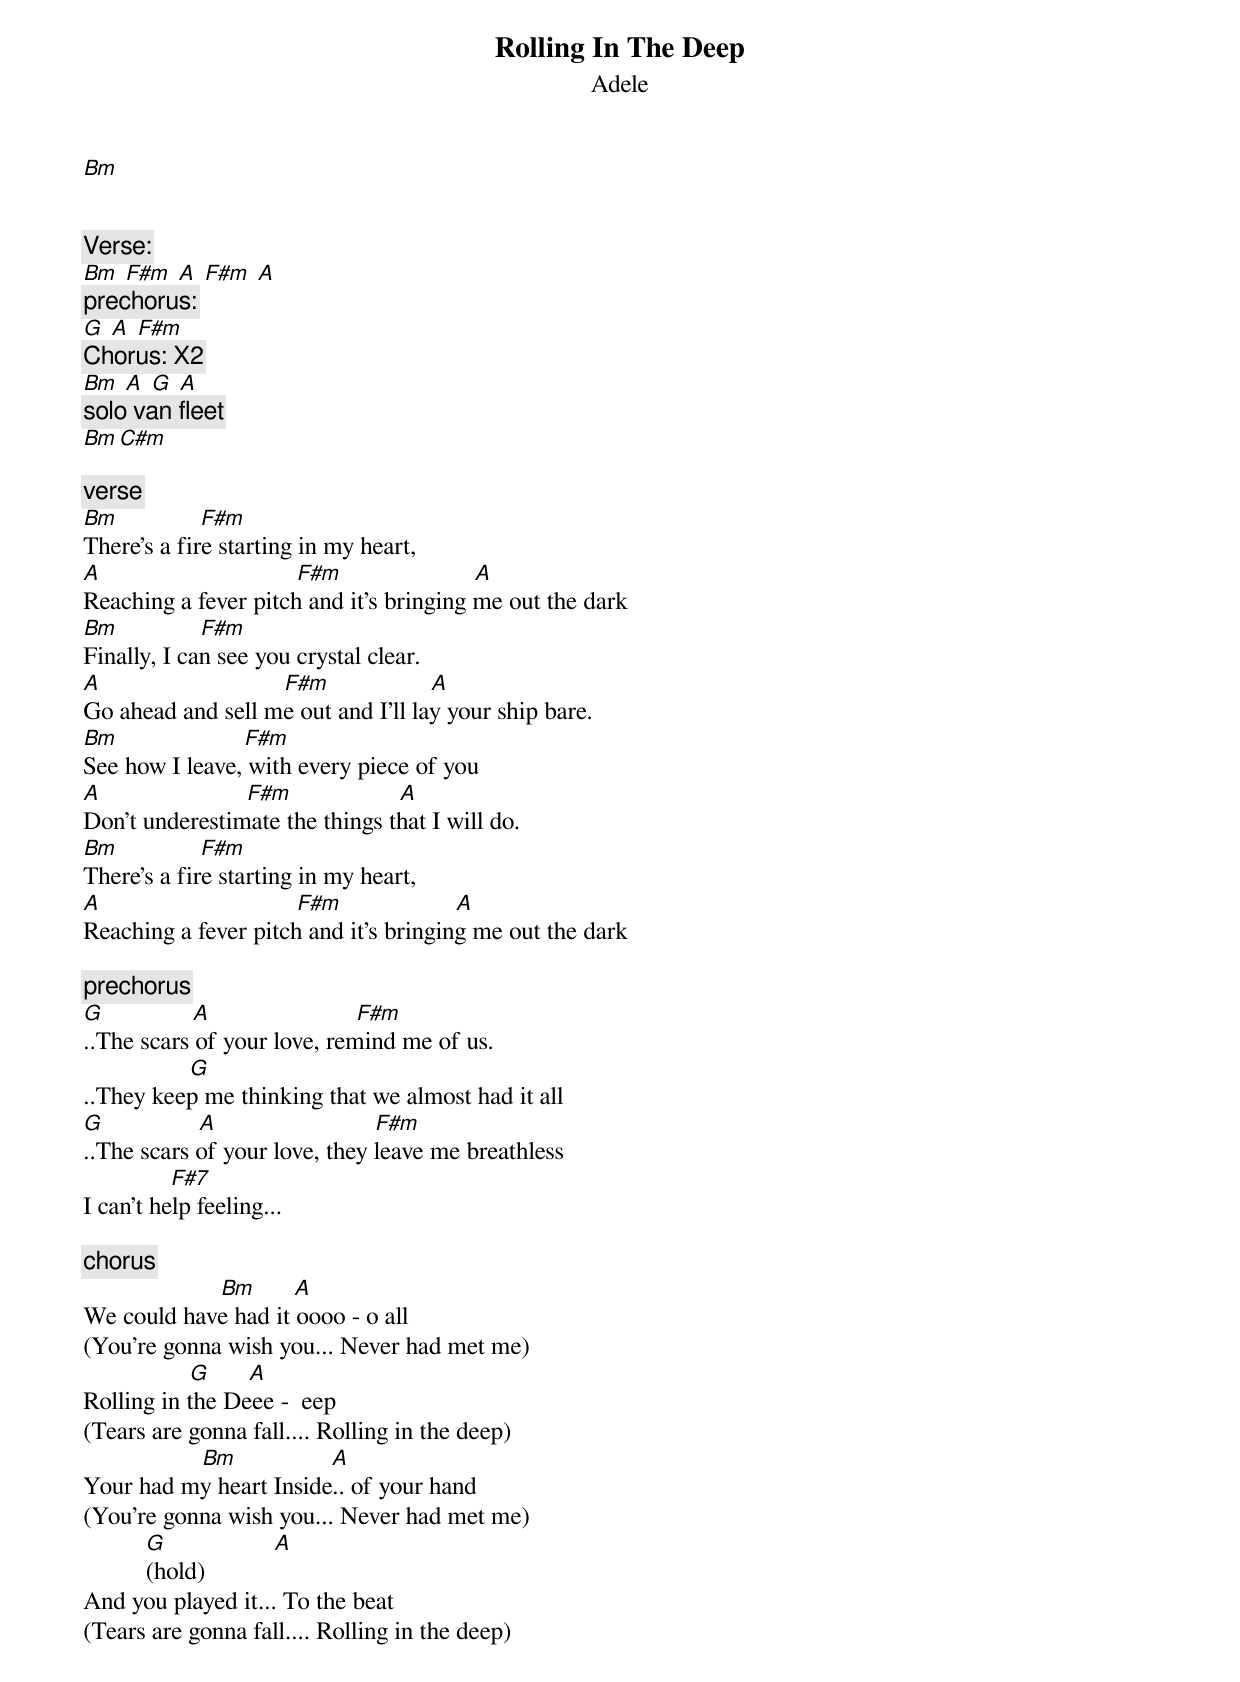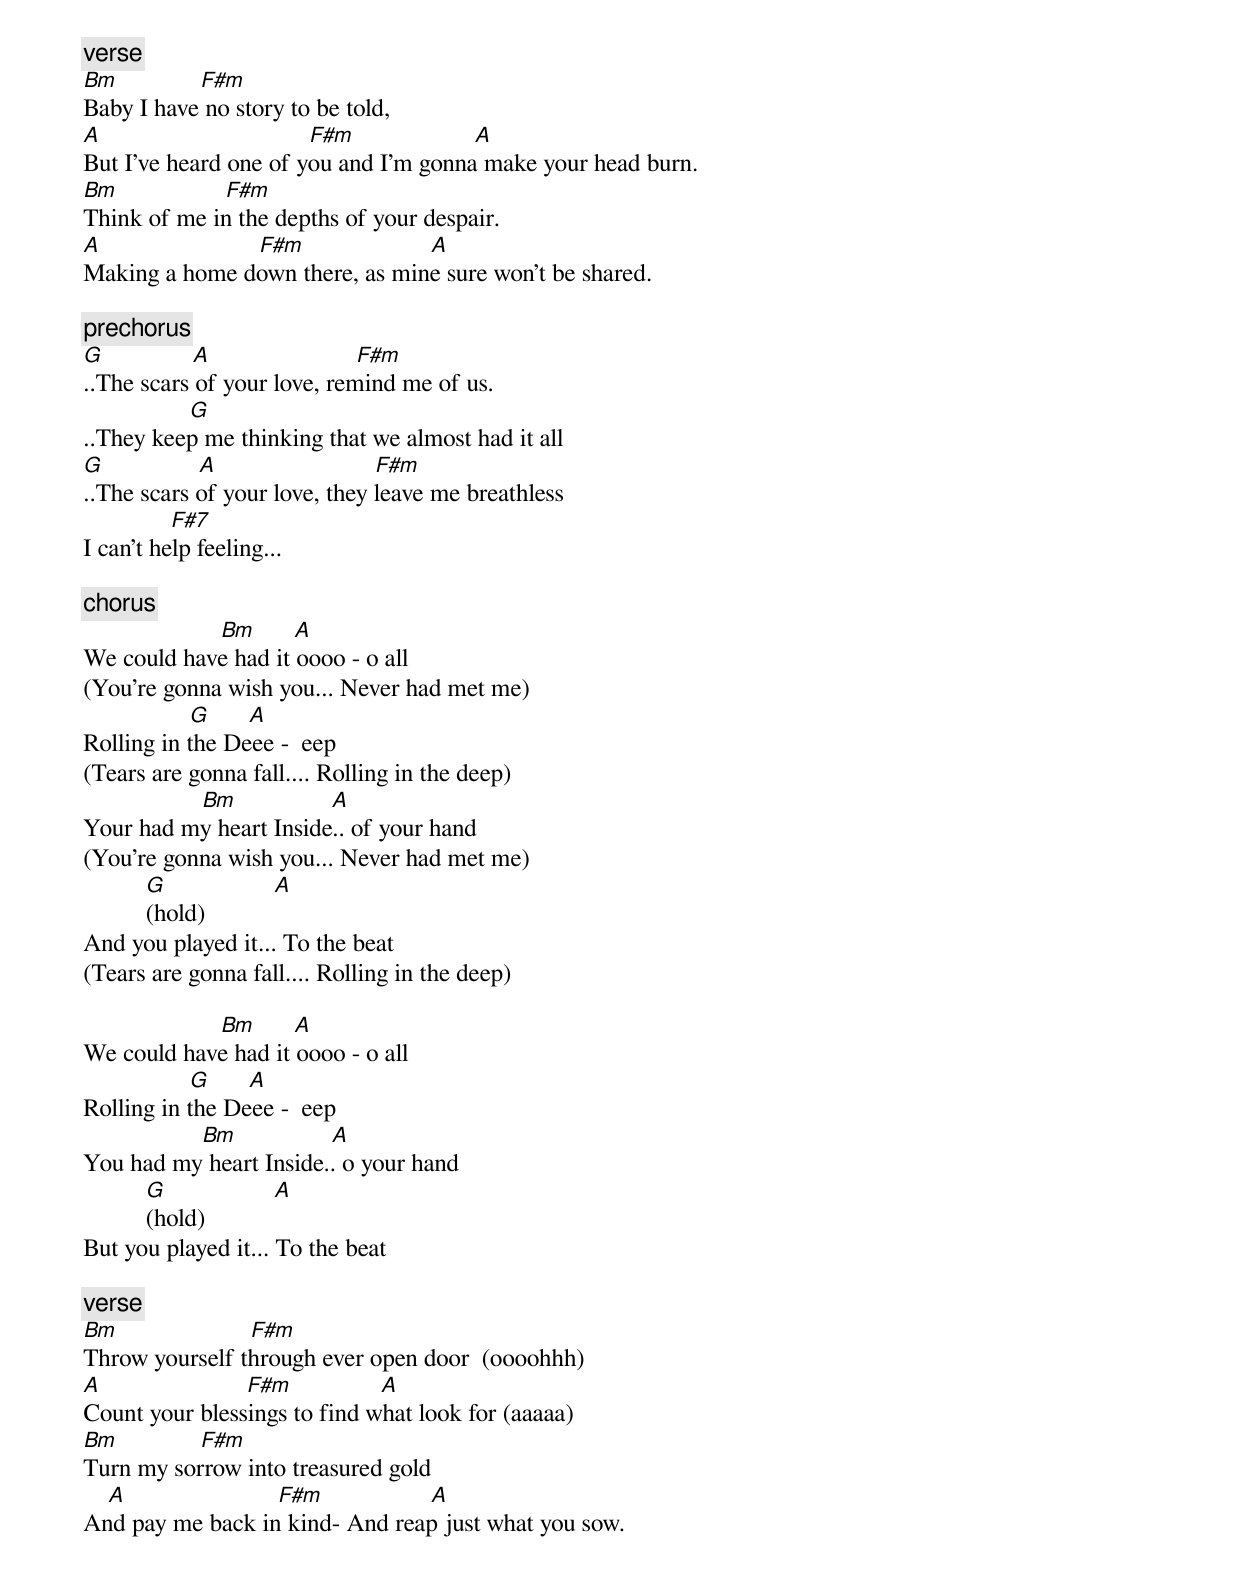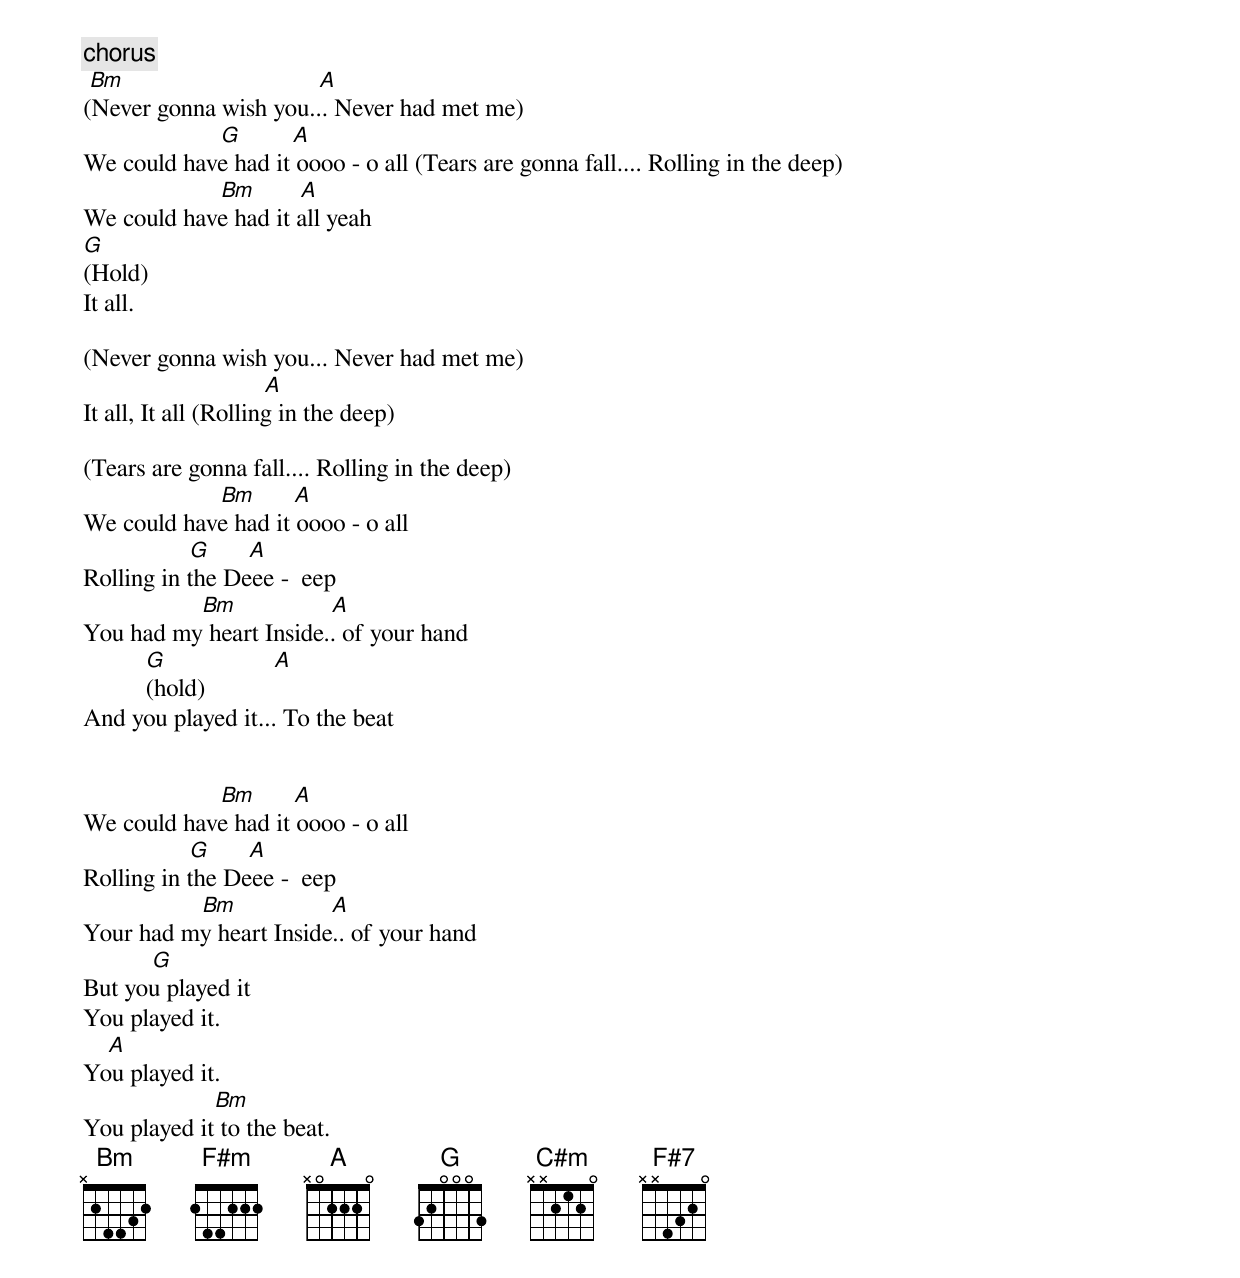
{t: Rolling In The Deep}
{st: Adele}
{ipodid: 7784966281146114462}
[Bm]


{c:Verse: }
[Bm] [F#m] [A] [F#m] [A]
{c:prechorus:}
[G] [A] [F#m]
{c:Chorus: X2}
[Bm] [A] [G] [A]
{c:solo van fleet}
[Bm][C#m]

{c:verse}
[Bm]             [F#m]
There's a fire starting in my heart,
[A]                               [F#m]                     [A]
Reaching a fever pitch and it's bringing me out the dark
[Bm]             [F#m]
Finally, I can see you crystal clear.
[A]                             [F#m]                [A]
Go ahead and sell me out and I'll lay your ship bare.
[Bm]                    [F#m]
See how I leave, with every piece of you
[A]                       [F#m]                 [A]
Don't underestimate the things that I will do.
[Bm]             [F#m]
There's a fire starting in my heart,
[A]                               [F#m]                  [A]
Reaching a fever pitch and it's bringing me out the dark

{c:prechorus}
[G]              [A]                       [F#m]
..The scars of your love, remind me of us.
                 [G]
..They keep me thinking that we almost had it all
[G]               [A]                         [F#m]
..The scars of your love, they leave me breathless
              [F#7]
I can't help feeling...

{c:chorus}
                      [Bm]      [A]
We could have had it oooo - o all
(You're gonna wish you... Never had met me)
                 [G]      [A]
Rolling in the Deee -  eep
(Tears are gonna fall.... Rolling in the deep)
                   [Bm]               [A]
Your had my heart Inside.. of your hand
(You're gonna wish you... Never had met me)
          [G](hold)           [A]
And you played it... To the beat
(Tears are gonna fall.... Rolling in the deep)

{c:verse}
[Bm]             [F#m]
Baby I have no story to be told,
[A]                                 [F#m]                   [A]
But I've heard one of you and I'm gonna make your head burn.
[Bm]                 [F#m]
Think of me in the depths of your despair.
[A]                         [F#m]                    [A]
Making a home down there, as mine sure won't be shared.

{c:prechorus}
[G]              [A]                       [F#m]
..The scars of your love, remind me of us.
                 [G]
..They keep me thinking that we almost had it all
[G]               [A]                         [F#m]
..The scars of your love, they leave me breathless
              [F#7]
I can't help feeling...

{c:chorus}
                      [Bm]      [A]
We could have had it oooo - o all
(You're gonna wish you... Never had met me)
                 [G]      [A]
Rolling in the Deee -  eep
(Tears are gonna fall.... Rolling in the deep)
                   [Bm]               [A]
Your had my heart Inside.. of your hand
(You're gonna wish you... Never had met me)
          [G](hold)           [A]
And you played it... To the beat
(Tears are gonna fall.... Rolling in the deep)

                      [Bm]      [A]
We could have had it oooo - o all
                 [G]      [A]
Rolling in the Deee -  eep
                   [Bm]               [A]
You had my heart Inside.. o your hand
          [G](hold)           [A]
But you played it... To the beat

{c:verse}
[Bm]                     [F#m]
Throw yourself through ever open door  (oooohhh)
[A]                       [F#m]              [A]
Count your blessings to find what look for (aaaaa)
[Bm]             [F#m]
Turn my sorrow into treasured gold
    [A]                        [F#m]                 [A]
And pay me back in kind- And reap just what you sow.


{c:chorus}
 [Bm]                               [A]
(Never gonna wish you... Never had met me)
                      [G]        [A]
We could have had it oooo - o all (Tears are gonna fall.... Rolling in the deep)
                      [Bm]       [A]
We could have had it all yeah
[G](Hold)
It all.

(Never gonna wish you... Never had met me)
                             [A]
It all, It all (Rolling in the deep)

(Tears are gonna fall.... Rolling in the deep)
                      [Bm]      [A]
We could have had it oooo - o all
                 [G]      [A]
Rolling in the Deee -  eep
                   [Bm]               [A]
You had my heart Inside.. of your hand
          [G](hold)           [A]
And you played it... To the beat


                      [Bm]      [A]
We could have had it oooo - o all
                 [G]      [A]
Rolling in the Deee -  eep
                   [Bm]               [A]
Your had my heart Inside.. of your hand
           [G]
But you played it
You played it.
    [A]
You played it.
                     [Bm]
You played it to the beat.
